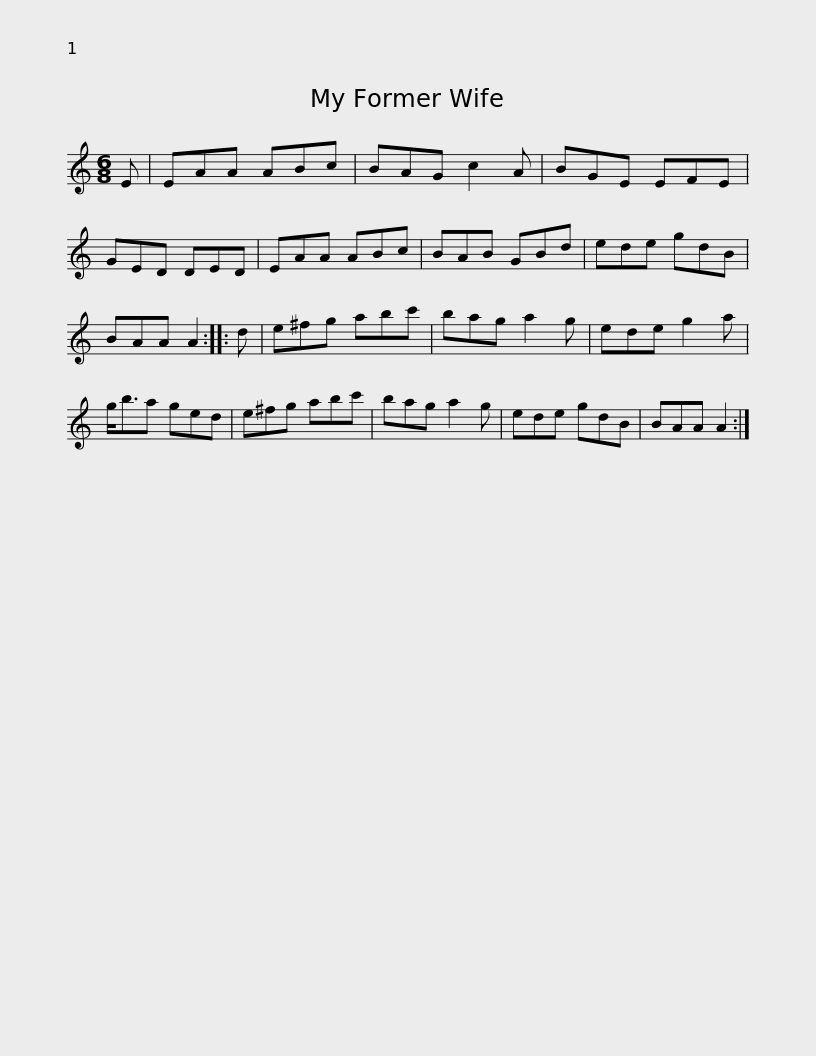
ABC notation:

X:1
L:1/8
M:6/8
I:linebreak $
K:C
V:1 treble
V:1
 E | EAA ABc | BAG c2 A | BGE EFE | GED DED | %5
 EAA ABc | BAB GBd | ede gdB |$ BAA A2 :: d | %10
 e^fg abc' | bag a2 g | ede g2 a | g<ba ged | e^fg abc' | %15
 bag a2 g |$ ede gdB | BAA A2 :| %18
